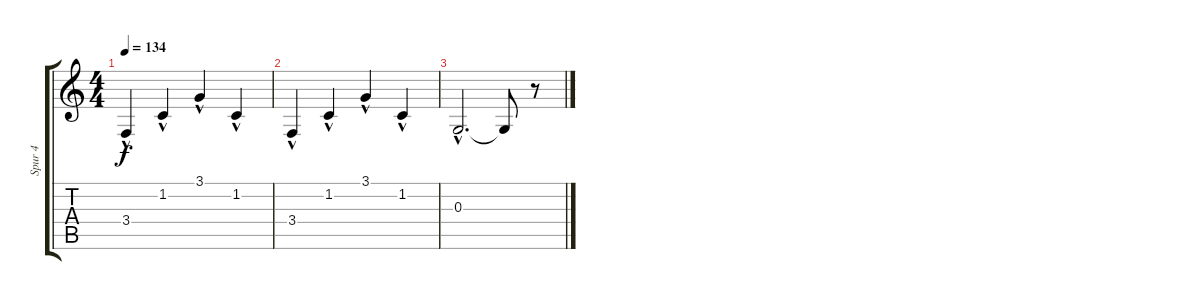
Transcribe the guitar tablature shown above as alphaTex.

\track ("Spur 4" "Spur 4") {instrument harpsichord}
\staff {score tabs}
\tuning (E4 B3 G3 D3 A2 E2) {hide}
\ts (4 4)
\tempo 134
\clef g2
\ks c
3.4{hac}.4{dy f} 1.2{hac}.4 3.1{hac}.4 1.2{hac}.4 |
3.4{hac}.4 1.2{hac}.4 3.1{hac}.4 1.2{hac}.4 |
0.3{hac}.2{d} 0.3{t}.8 r.8
